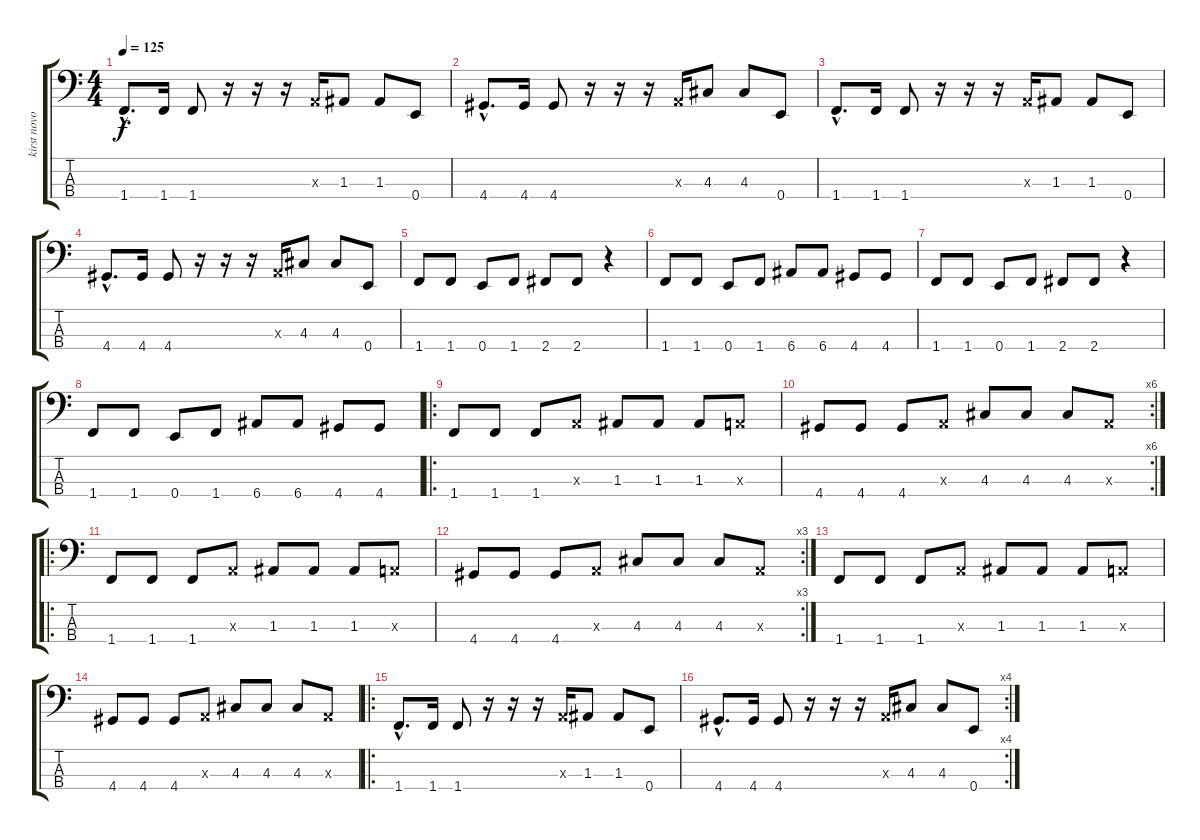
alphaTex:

\track ("kirst novoselic" "kirst novo") {instrument electricbasspick}
\staff {score tabs}
\tuning (G2 D2 A1 E1) {hide}
\ts (4 4)
\tempo 125
\clef f4
\ks c
1.4{hac}.8{d dy f} 1.4.16 1.4.8 r.16 r.16 r.16 0.3{x}.16 1.3.8 1.3.8 0.4.8 |
4.4{hac}.8{d} 4.4.16 4.4.8 r.16 r.16 r.16 0.3{x}.16 4.3.8 4.3.8 0.4.8 |
1.4{hac}.8{d} 1.4.16 1.4.8 r.16 r.16 r.16 0.3{x}.16 1.3.8 1.3.8 0.4.8 |
4.4{hac}.8{d} 4.4.16 4.4.8 r.16 r.16 r.16 0.3{x}.16 4.3.8 4.3.8 0.4.8 |
1.4.8 1.4.8 0.4.8 1.4.8 2.4.8 2.4.8 r.4 |
1.4.8 1.4.8 0.4.8 1.4.8 6.4.8 6.4.8 4.4.8 4.4.8 |
1.4.8 1.4.8 0.4.8 1.4.8 2.4.8 2.4.8 r.4 |
1.4.8 1.4.8 0.4.8 1.4.8 6.4.8 6.4.8 4.4.8 4.4.8 |
\ro
1.4.8 1.4.8 1.4.8 0.3{x}.8 1.3.8 1.3.8 1.3.8 0.3{x}.8 |
\rc 6
4.4.8 4.4.8 4.4.8 0.3{x}.8 4.3.8 4.3.8 4.3.8 0.3{x}.8 |
\ro
1.4.8 1.4.8 1.4.8 0.3{x}.8 1.3.8 1.3.8 1.3.8 0.3{x}.8 |
\rc 3
4.4.8 4.4.8 4.4.8 0.3{x}.8 4.3.8 4.3.8 4.3.8 0.3{x}.8 |
1.4.8 1.4.8 1.4.8 0.3{x}.8 1.3.8 1.3.8 1.3.8 0.3{x}.8 |
4.4.8 4.4.8 4.4.8 0.3{x}.8 4.3.8 4.3.8 4.3.8 0.3{x}.8 |
\ro
1.4{hac}.8{d} 1.4.16 1.4.8 r.16 r.16 r.16 0.3{x}.16 1.3.8 1.3.8 0.4.8 |
\rc 4
4.4{hac}.8{d} 4.4.16 4.4.8 r.16 r.16 r.16 0.3{x}.16 4.3.8 4.3.8 0.4.8
